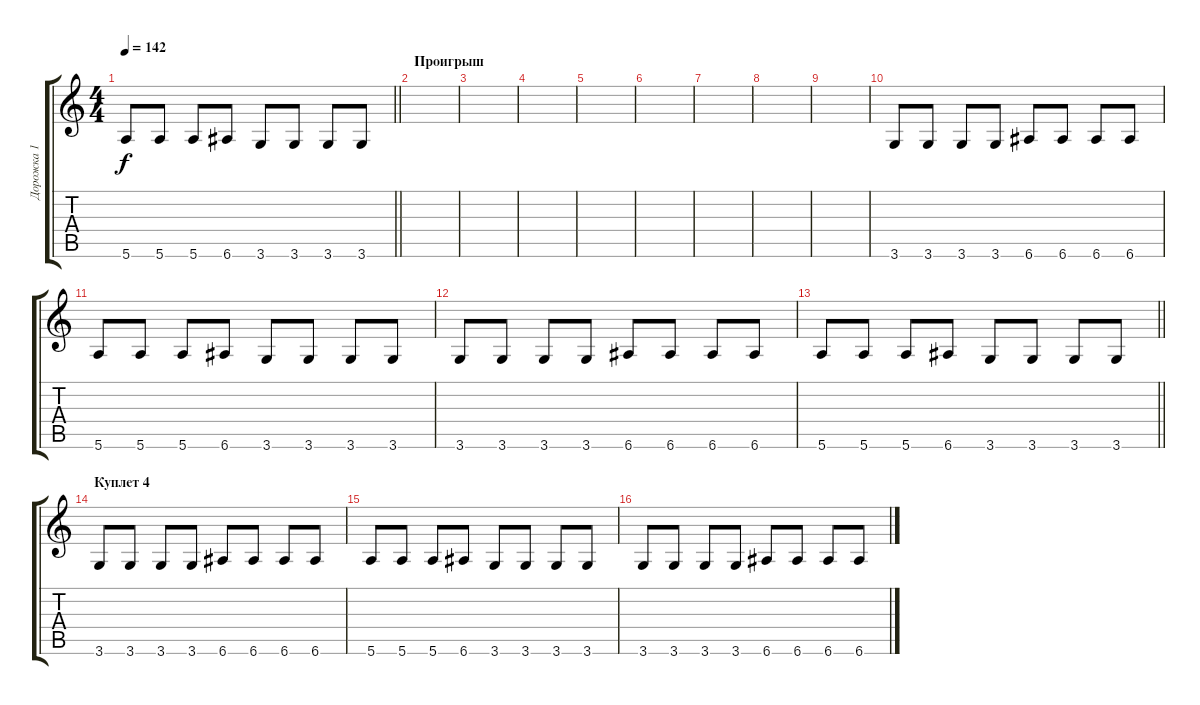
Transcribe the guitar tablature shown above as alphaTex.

\track ("Дорожка 1" "Дорожка 1") {instrument electricguitarjazz}
\staff {score tabs}
\tuning (E4 B3 G3 D3 A2 E2) {hide}
\ts (4 4)
\tempo 142
\clef g2
\barLineRight lightlight
\ks c
5.6.8{dy f} 5.6.8 5.6.8 6.6.8 3.6.8 3.6.8 3.6.8 3.6.8 |
\section ("" "Проигрыш")
|
|
|
|
|
|
|
|
3.6.8 3.6.8 3.6.8 3.6.8 6.6.8 6.6.8 6.6.8 6.6.8 |
5.6.8 5.6.8 5.6.8 6.6.8 3.6.8 3.6.8 3.6.8 3.6.8 |
3.6.8 3.6.8 3.6.8 3.6.8 6.6.8 6.6.8 6.6.8 6.6.8 |
\barLineRight lightlight
5.6.8 5.6.8 5.6.8 6.6.8 3.6.8 3.6.8 3.6.8 3.6.8 |
\section ("" "Куплет 4")
3.6.8 3.6.8 3.6.8 3.6.8 6.6.8 6.6.8 6.6.8 6.6.8 |
5.6.8 5.6.8 5.6.8 6.6.8 3.6.8 3.6.8 3.6.8 3.6.8 |
3.6.8 3.6.8 3.6.8 3.6.8 6.6.8 6.6.8 6.6.8 6.6.8
